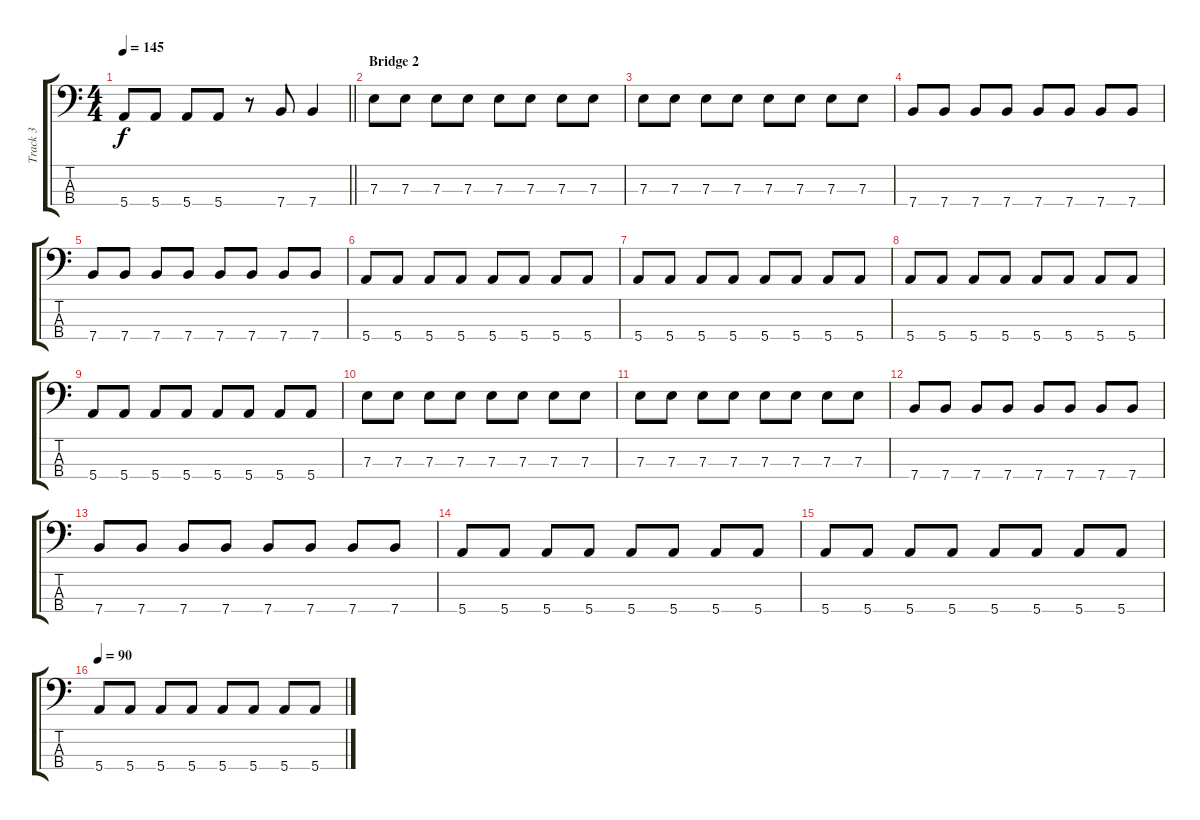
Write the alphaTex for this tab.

\track ("Track 3" "Track 3") {instrument electricbasspick}
\staff {score tabs}
\tuning (G2 D2 A1 E1) {hide}
\ts (4 4)
\tempo 145
\clef f4
\barLineRight lightlight
\ks c
5.4.8{dy f} 5.4.8 5.4.8 5.4.8 r.8 7.4.8 7.4.4 |
\section ("" "Bridge 2")
7.3.8 7.3.8 7.3.8 7.3.8 7.3.8 7.3.8 7.3.8 7.3.8 |
7.3.8 7.3.8 7.3.8 7.3.8 7.3.8 7.3.8 7.3.8 7.3.8 |
7.4.8 7.4.8 7.4.8 7.4.8 7.4.8 7.4.8 7.4.8 7.4.8 |
7.4.8 7.4.8 7.4.8 7.4.8 7.4.8 7.4.8 7.4.8 7.4.8 |
5.4.8 5.4.8 5.4.8 5.4.8 5.4.8 5.4.8 5.4.8 5.4.8 |
5.4.8 5.4.8 5.4.8 5.4.8 5.4.8 5.4.8 5.4.8 5.4.8 |
5.4.8 5.4.8 5.4.8 5.4.8 5.4.8 5.4.8 5.4.8 5.4.8 |
5.4.8 5.4.8 5.4.8 5.4.8 5.4.8 5.4.8 5.4.8 5.4.8 |
7.3.8 7.3.8 7.3.8 7.3.8 7.3.8 7.3.8 7.3.8 7.3.8 |
7.3.8 7.3.8 7.3.8 7.3.8 7.3.8 7.3.8 7.3.8 7.3.8 |
7.4.8 7.4.8 7.4.8 7.4.8 7.4.8 7.4.8 7.4.8 7.4.8 |
7.4.8 7.4.8 7.4.8 7.4.8 7.4.8 7.4.8 7.4.8 7.4.8 |
5.4.8 5.4.8 5.4.8 5.4.8 5.4.8 5.4.8 5.4.8 5.4.8 |
5.4.8 5.4.8 5.4.8 5.4.8 5.4.8 5.4.8 5.4.8 5.4.8 |
\tempo 90
5.4.8 5.4.8 5.4.8 5.4.8 5.4.8 5.4.8 5.4.8 5.4.8
